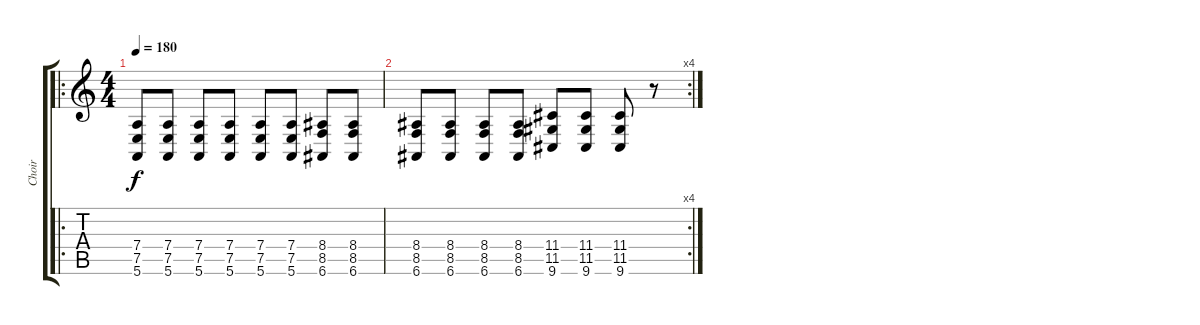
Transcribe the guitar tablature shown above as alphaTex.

\track ("Choir" "Choir") {instrument fx7echoes}
\staff {score tabs}
\tuning (E4 B3 G3 D3 A2 E2) {hide}
\ro
\ts (4 4)
\tempo 180
\clef g2
\ks c
(7.4 7.5 5.6).8{dy f} (7.4 7.5 5.6).8 (7.4 7.5 5.6).8 (7.4 7.5 5.6).8 (7.4 7.5 5.6).8 (7.4 7.5 5.6).8 (8.4 8.5 6.6).8 (8.4 8.5 6.6).8 |
\rc 4
(8.4 8.5 6.6).8 (8.4 8.5 6.6).8 (8.4 8.5 6.6).8 (8.4 8.5 6.6).8 (11.4 11.5 9.6).8 (11.4 11.5 9.6).8 (11.4 11.5 9.6).8 r.8
